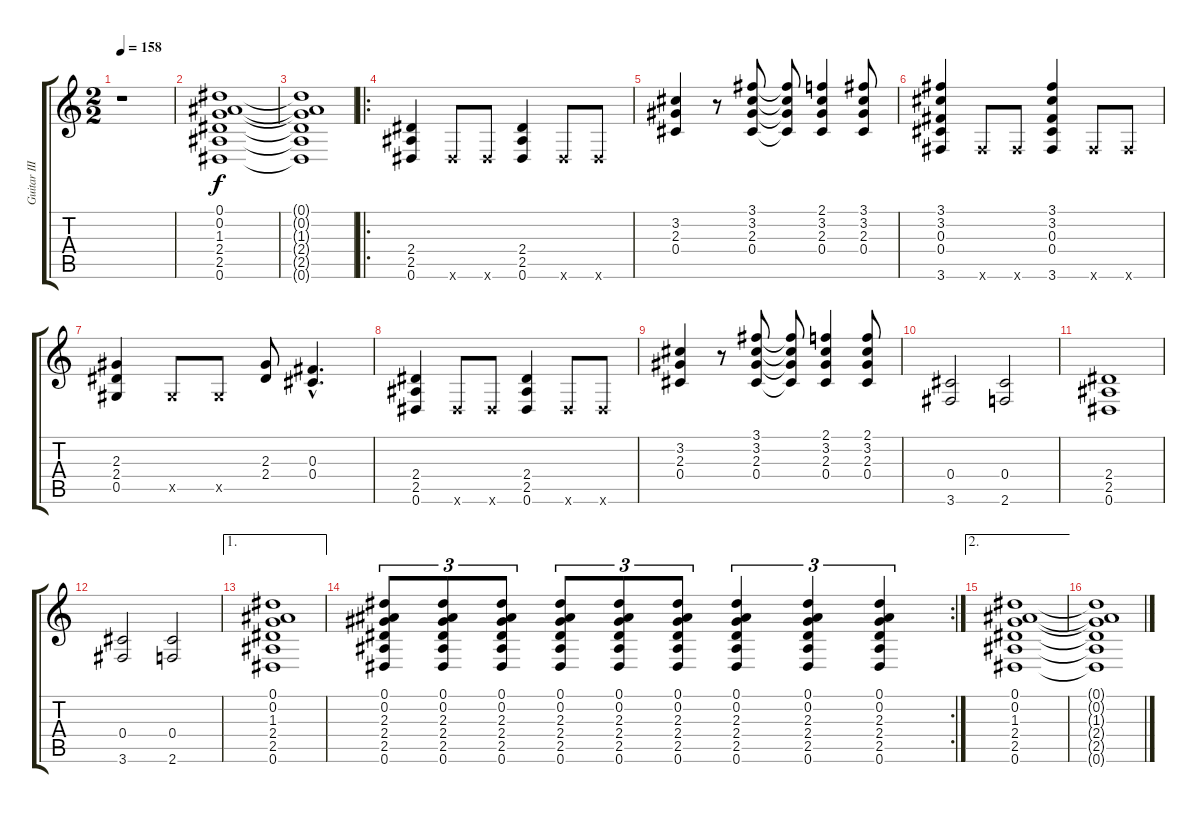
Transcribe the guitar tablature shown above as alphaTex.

\track ("Guitar III (elec. 6 stg./overdriven)" "Guitar III") {instrument overdrivenguitar}
\staff {score tabs}
\tuning (Eb4 Bb3 Gb3 Db3 Ab2 Eb2) {hide}
\ts (2 2)
\tempo 158
\clef g2
\ks c
r.1{dy f} |
(0.1 0.2 1.3 2.4 2.5 0.6).1 |
(0.1{t} 0.2{t} 1.3{t} 2.4{t} 2.5{t} 0.6{t}).1 |
\ro
(2.4 2.5 0.6).4 0.6{x}.8 0.6{x}.8 (2.4 2.5 0.6).4 0.6{x}.8 0.6{x}.8 |
(3.2 2.3 0.4).4 r.8 (3.1 3.2 2.3 0.4).8 (3.1{t} 3.2{t} 2.3{t} 0.4{t}).8 (2.1 3.2 2.3 0.4).4 (3.1 3.2 2.3 0.4).8 |
(3.1 3.2 0.3 0.4 3.6).4 3.6{x}.8 3.6{x}.8 (3.1 3.2 0.3 0.4 3.6).4 3.6{x}.8 3.6{x}.8 |
(2.3 2.4 0.5).4 0.5{x}.8 0.5{x}.8 (2.3 2.4).8 (0.3{hac} 0.4{hac}).4{d} |
(2.4 2.5 0.6).4 0.6{x}.8 0.6{x}.8 (2.4 2.5 0.6).4 0.6{x}.8 0.6{x}.8 |
(3.2 2.3 0.4).4 r.8 (3.1 3.2 2.3 0.4).8 (3.1{t} 3.2{t} 2.3{t} 0.4{t}).8 (2.1 3.2 2.3 0.4).4 (2.1 3.2 2.3 0.4).8 |
(0.4 3.6).2 (0.4 2.6).2 |
(2.4 2.5 0.6).1 |
(0.4 3.6).2 (0.4 2.6).2 |
\ae 1
(0.1 0.2 1.3 2.4 2.5 0.6).1 |
\rc 2
(0.1 0.2 2.3 2.4 2.5 0.6).8{tu (3 2)} (0.1 0.2 2.3 2.4 2.5 0.6).8{tu (3 2)} (0.1 0.2 2.3 2.4 2.5 0.6).8{tu (3 2)} (0.1 0.2 2.3 2.4 2.5 0.6).8{tu (3 2)} (0.1 0.2 2.3 2.4 2.5 0.6).8{tu (3 2)} (0.1 0.2 2.3 2.4 2.5 0.6).8{tu (3 2)} (0.1 0.2 2.3 2.4 2.5 0.6).4{tu (3 2)} (0.1 0.2 2.3 2.4 2.5 0.6).4{tu (3 2)} (0.1 0.2 2.3 2.4 2.5 0.6).4{tu (3 2)} |
\ae 2
(0.1 0.2 1.3 2.4 2.5 0.6).1 |
(0.1{t} 0.2{t} 1.3{t} 2.4{t} 2.5{t} 0.6{t}).1
